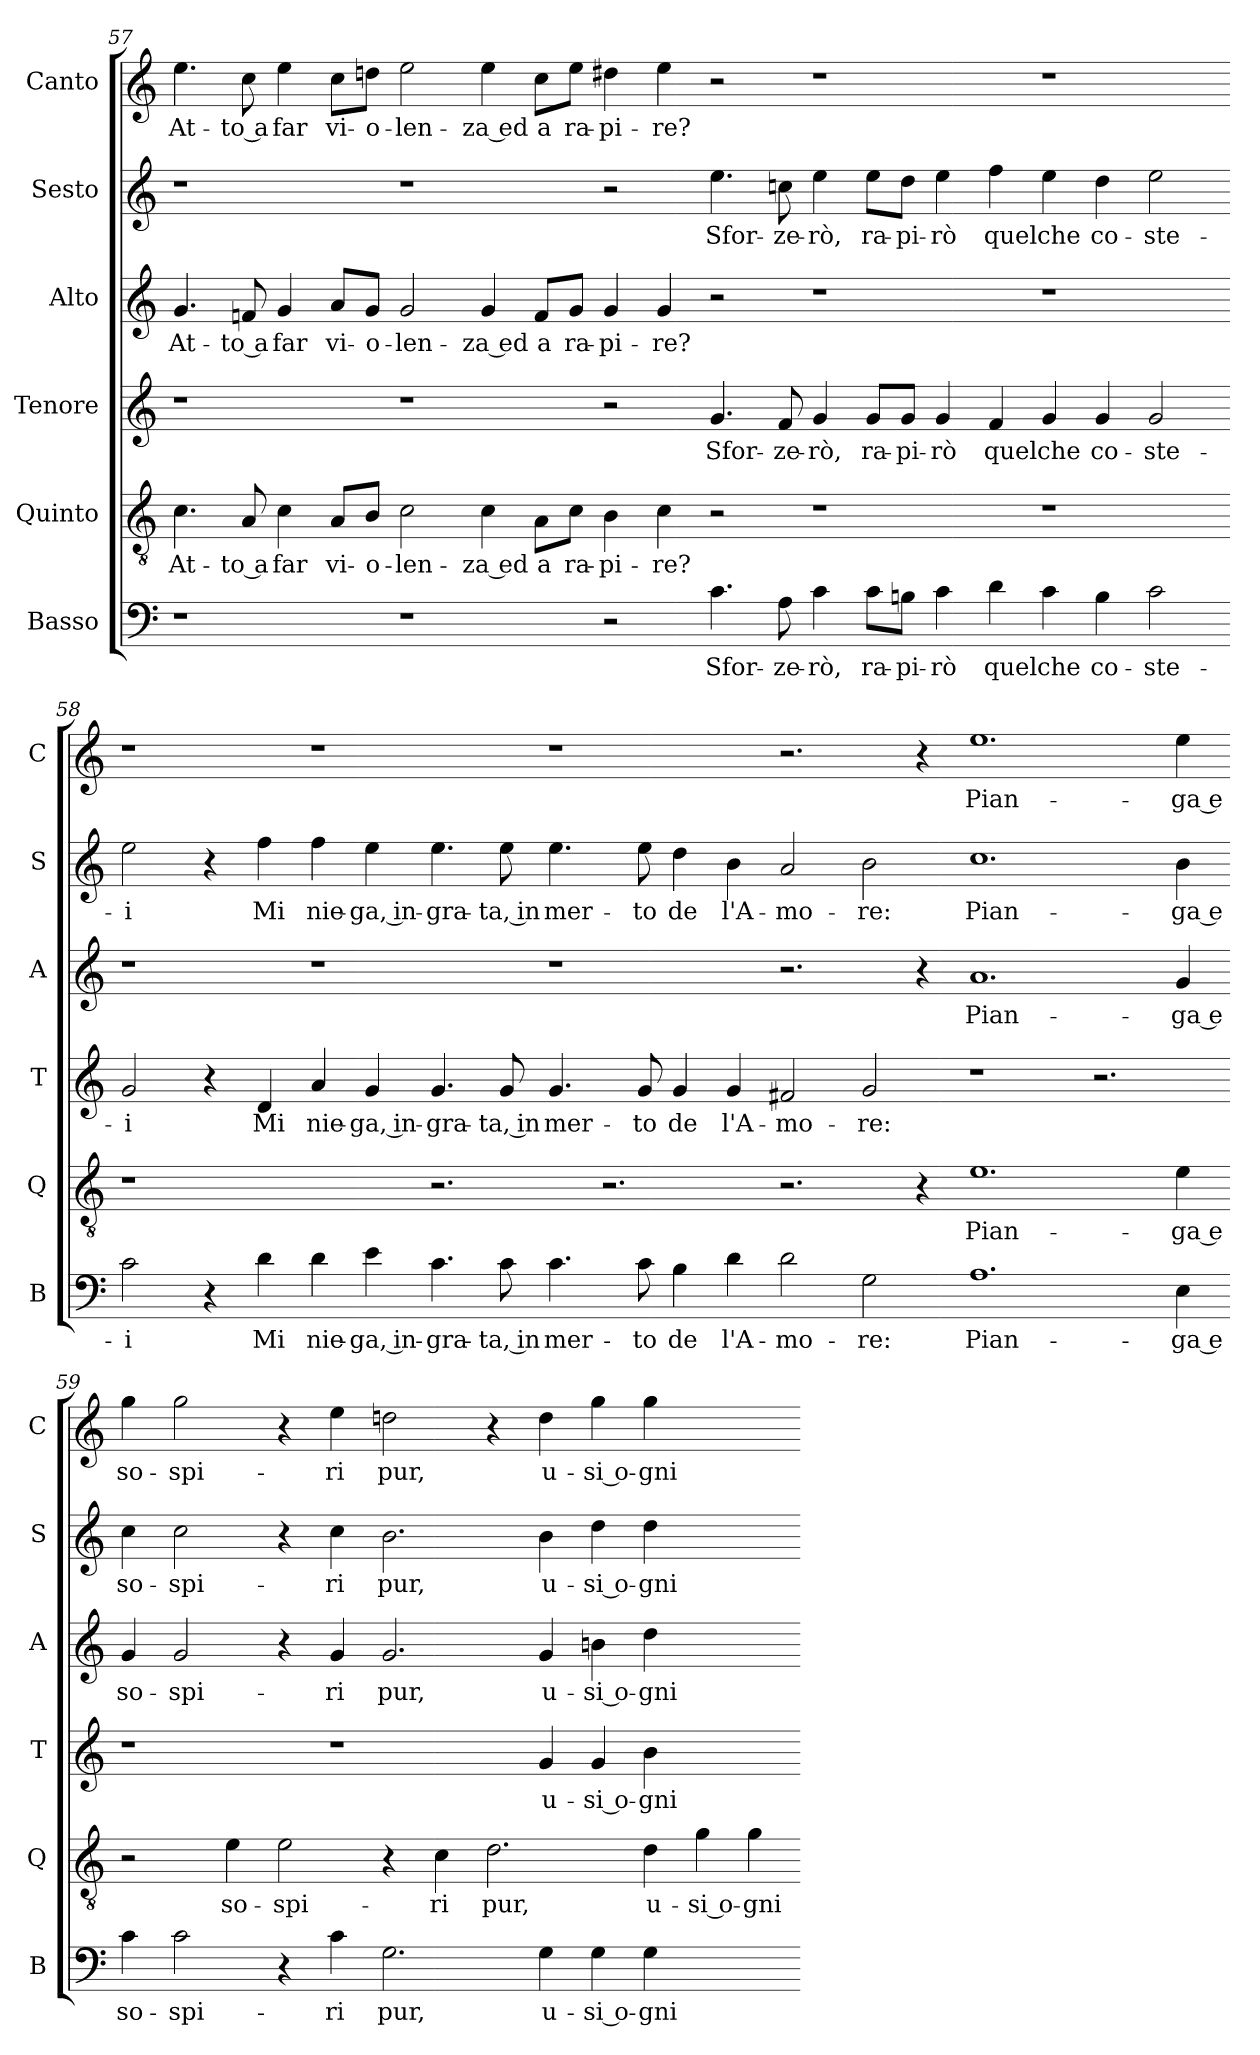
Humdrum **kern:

**kern	**text	**kern	**text	**kern	**text	**kern	**text	**kern	**text	**kern	**text
*part6	*part6	*part5	*part5	*part4	*part4	*part3	*part3	*part2	*part2	*part1	*part1
*staff6	*staff6	*staff5	*staff5	*staff4	*staff4	*staff3	*staff3	*staff2	*staff2	*staff1	*staff1
*I"Basso	*	*I"Quinto	*	*I"Tenore	*	*I"Alto	*	*I"Sesto	*	*I"Canto	*
*I'B	*	*I'Q	*	*I'T	*	*I'A	*	*I'S	*	*I'C	*
*clefF4	*	*clefGv2	*	*clefG2	*	*clefG2	*	*clefG2	*	*clefG2	*
*k[]	*	*k[]	*	*k[]	*	*k[]	*	*k[]	*	*k[]	*
=57	=57	=57	=57	=57	=57	=57	=57	=57	=57	=57	=57
1r	.	4.c	At-	1r	.	4.g	At-	1r	.	4.ee	At-
.	.	8A	-to a	.	.	8fn	-to a	.	.	8cc	-to a
.	.	4c	far	.	.	4g	far	.	.	4ee	far
.	.	8AL	vi-	.	.	8aL	vi-	.	.	8ccL	vi-
.	.	8BJ	-o-	.	.	8gJ	-o-	.	.	8ddnJ	-o-
1r	.	2c	-len-	1r	.	2g	-len-	1r	.	2ee	-len-
.	.	4c	-za ed	.	.	4g	-za ed	.	.	4ee	-za ed
.	.	8AL	a	.	.	8fL	a	.	.	8ccL	a
.	.	8cJ	ra-	.	.	8gJ	ra-	.	.	8eeJ	ra-
2r	.	4B	-pi-	2r	.	4g	-pi-	2r	.	4dd#X	-pi-
.	.	4c	-re?	.	.	4g	-re?	.	.	4ee	-re?
4.c	Sfor-	2r	.	4.g	Sfor-	2r	.	4.ee	Sfor-	2r	.
8A	-ze-	.	.	8f	-ze-	.	.	8ccn	-ze-	.	.
4c	-rò,	1r	.	4g	-rò,	1r	.	4ee	-rò,	1r	.
8cL	ra-	.	.	8gL	ra-	.	.	8eeL	ra-	.	.
8BnJ	-pi-	.	.	8gJ	-pi-	.	.	8ddJ	-pi-	.	.
4c	-rò	.	.	4g	-rò	.	.	4ee	-rò	.	.
4d	quel	.	.	4f	quel	.	.	4ff	quel	.	.
4c	che	1r	.	4g	che	1r	.	4ee	che	1r	.
4B	co-	.	.	4g	co-	.	.	4dd	co-	.	.
2c	-ste-	.	.	2g	-ste-	.	.	2ee	-ste-	.	.
=58-	=58-	=58-	=58-	=58-	=58-	=58-	=58-	=58-	=58-	=58-	=58-
2c	-i	1r	.	2g	-i	1r	.	2ee	-i	1r	.
4r	.	.	.	4r	.	.	.	4r	.	.	.
4d	Mi	.	.	4d	Mi	.	.	4ff	Mi	.	.
4d	nie-	2ryy	.	4a	nie-	1r	.	4ff	nie-	1r	.
4e	-ga, in-	.	.	4g	-ga, in-	.	.	4ee	-ga, in-	.	.
4.c	-gra-	2.r	.	4.g	-gra-	.	.	4.ee	-gra-	.	.
8c	-ta, in	.	.	8g	-ta, in	.	.	8ee	-ta, in	.	.
4.c	mer-	.	.	4.g	mer-	1r	.	4.ee	mer-	1r	.
.	.	2.r	.	.	.	.	.	.	.	.	.
8c	-to	.	.	8g	-to	.	.	8ee	-to	.	.
4B	de	.	.	4g	de	.	.	4dd	de	.	.
4d	l'A-	.	.	4g	l'A-	.	.	4b	l'A-	.	.
2d	-mo-	2.r	.	2f#X	-mo-	2.r	.	2a	-mo-	2.r	.
2G	-re:	.	.	2g	-re:	.	.	2b	-re:	.	.
.	.	4r	.	.	.	4r	.	.	.	4r	.
1.A	Pian-	1.e	Pian-	1r	.	1.a	Pian-	1.cc	Pian-	1.ee	Pian-
.	.	.	.	2.r	.	.	.	.	.	.	.
4E	-ga e	4e	-ga e	.	.	4g	-ga e	4b	-ga e	4ee	-ga e
=59-	=59-	=59-	=59-	=59-	=59-	=59-	=59-	=59-	=59-	=59-	=59-
4c	so-	2r	.	1r	.	4g	so-	4cc	so-	4gg	so-
2c	-spi-	.	.	.	.	2g	-spi-	2cc	-spi-	2gg	-spi-
.	.	4e	so-	.	.	.	.	.	.	.	.
4r	.	2e	-spi-	.	.	4r	.	4r	.	4r	.
4c	-ri	.	.	1r	.	4g	-ri	4cc	-ri	4ee	-ri
2.G	pur,	4r	.	.	.	2.g	pur,	2.b	pur,	2ddn	pur,
.	.	4c	-ri	.	.	.	.	.	.	.	.
.	.	2.d	pur,	.	.	.	.	.	.	4r	.
4G	u-	.	.	4g	u-	4g	u-	4b	u-	4dd	u-
4G	-si o-	.	.	4g	-si o-	4bn	-si o-	4dd	-si o-	4gg	-si o-
4G	-gni	4d	u-	4b	-gni	4dd	-gni	4dd	-gni	4gg	-gni
2ryy	.	4g	-si o-	2ryy	.	2ryy	.	2ryy	.	2ryy	.
.	.	4g	-gni	.	.	.	.	.	.	.	.
=-	=-	=-	=-	=-	=-	=-	=-	=-	=-	=-	=-
*-	*-	*-	*-	*-	*-	*-	*-	*-	*-	*-	*-
